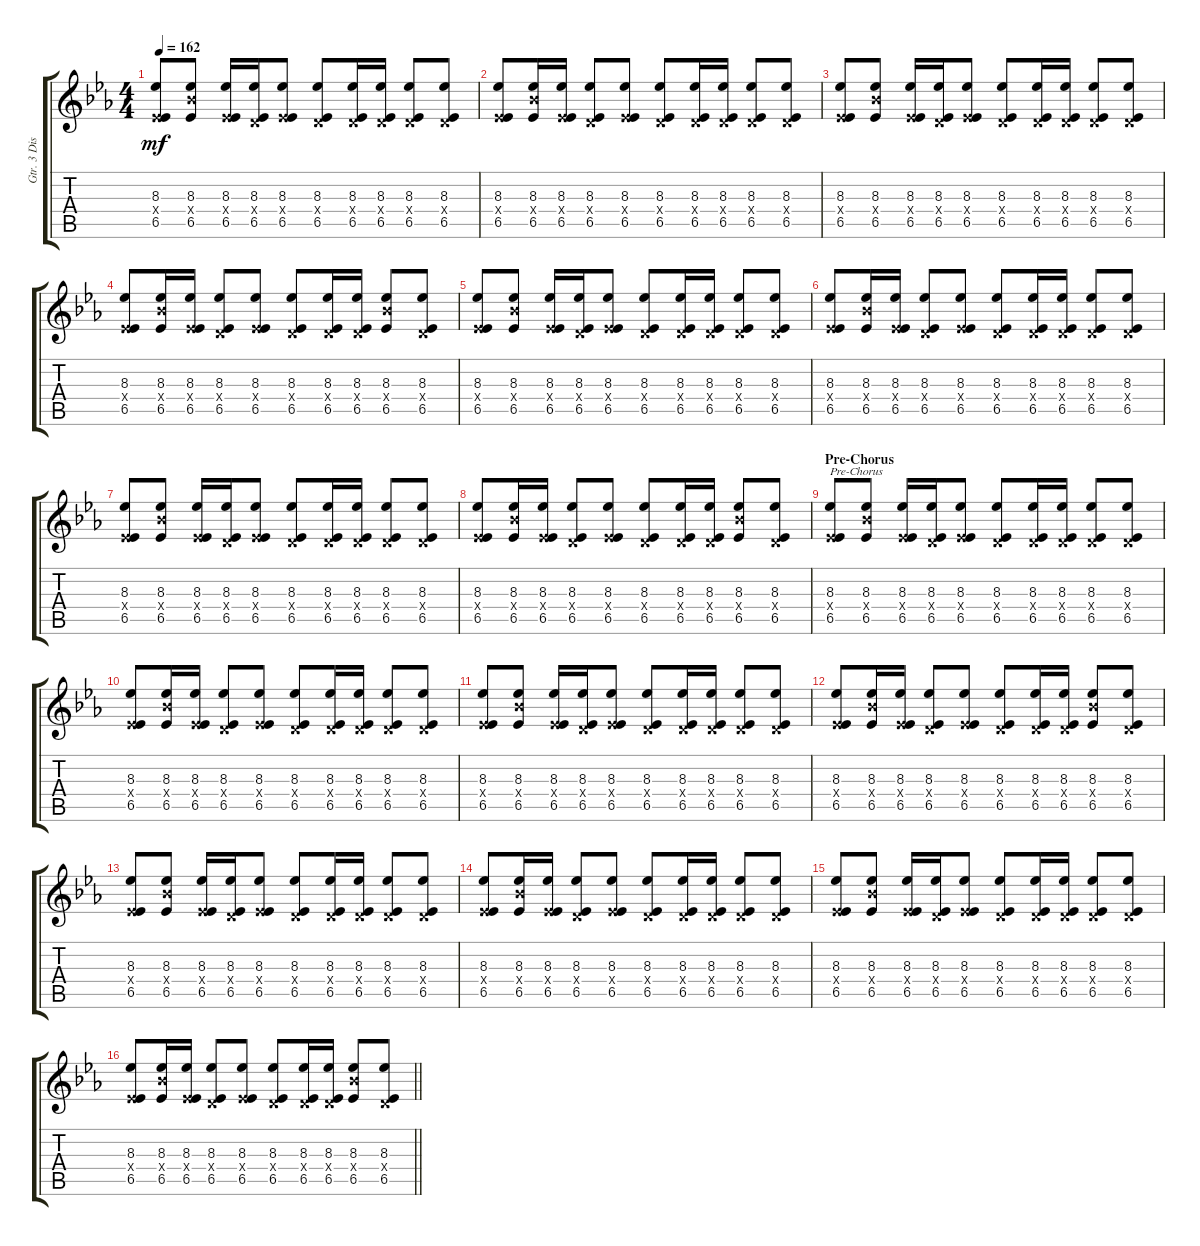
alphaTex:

\track ("Gtr. 3 Distortion" "Gtr. 3 Dis") {instrument distortionguitar}
\staff {score tabs}
\tuning (E4 B3 G3 D3 A2 D2) {hide}
\ts (4 4)
\tempo 162
\clef g2
\ks eb
(8.3 1.4{x} 6.5).8{dy mf} (8.3 8.4{x} 6.5).8 (8.3 1.4{x} 6.5).16 (8.3 0.4{x} 6.5).16 (8.3 1.4{x} 6.5).8 (8.3 0.4{x} 6.5).8 (8.3 0.4{x} 6.5).16 (8.3 0.4{x} 6.5).16 (8.3 0.4{x} 6.5).8 (8.3 0.4{x} 6.5).8 |
(8.3 1.4{x} 6.5).8 (8.3 8.4{x} 6.5).16 (8.3 1.4{x} 6.5).16 (8.3 0.4{x} 6.5).8 (8.3 1.4{x} 6.5).8 (8.3 0.4{x} 6.5).8 (8.3 0.4{x} 6.5).16 (8.3 0.4{x} 6.5).16 (8.3 0.4{x} 6.5).8 (8.3 0.4{x} 6.5).8 |
(8.3 1.4{x} 6.5).8 (8.3 8.4{x} 6.5).8 (8.3 1.4{x} 6.5).16 (8.3 0.4{x} 6.5).16 (8.3 1.4{x} 6.5).8 (8.3 0.4{x} 6.5).8 (8.3 0.4{x} 6.5).16 (8.3 0.4{x} 6.5).16 (8.3 0.4{x} 6.5).8 (8.3 0.4{x} 6.5).8 |
(8.3 1.4{x} 6.5).8 (8.3 8.4{x} 6.5).16 (8.3 1.4{x} 6.5).16 (8.3 0.4{x} 6.5).8 (8.3 1.4{x} 6.5).8 (8.3 0.4{x} 6.5).8 (8.3 0.4{x} 6.5).16 (8.3 0.4{x} 6.5).16 (8.3 8.4{x} 6.5).8 (8.3 0.4{x} 6.5).8 |
(8.3 1.4{x} 6.5).8 (8.3 8.4{x} 6.5).8 (8.3 1.4{x} 6.5).16 (8.3 0.4{x} 6.5).16 (8.3 1.4{x} 6.5).8 (8.3 0.4{x} 6.5).8 (8.3 0.4{x} 6.5).16 (8.3 0.4{x} 6.5).16 (8.3 0.4{x} 6.5).8 (8.3 0.4{x} 6.5).8 |
(8.3 1.4{x} 6.5).8 (8.3 8.4{x} 6.5).16 (8.3 1.4{x} 6.5).16 (8.3 0.4{x} 6.5).8 (8.3 1.4{x} 6.5).8 (8.3 0.4{x} 6.5).8 (8.3 0.4{x} 6.5).16 (8.3 0.4{x} 6.5).16 (8.3 0.4{x} 6.5).8 (8.3 0.4{x} 6.5).8 |
(8.3 1.4{x} 6.5).8 (8.3 8.4{x} 6.5).8 (8.3 1.4{x} 6.5).16 (8.3 0.4{x} 6.5).16 (8.3 1.4{x} 6.5).8 (8.3 0.4{x} 6.5).8 (8.3 0.4{x} 6.5).16 (8.3 0.4{x} 6.5).16 (8.3 0.4{x} 6.5).8 (8.3 0.4{x} 6.5).8 |
(8.3 1.4{x} 6.5).8 (8.3 8.4{x} 6.5).16 (8.3 1.4{x} 6.5).16 (8.3 0.4{x} 6.5).8 (8.3 1.4{x} 6.5).8 (8.3 0.4{x} 6.5).8 (8.3 0.4{x} 6.5).16 (8.3 0.4{x} 6.5).16 (8.3 8.4{x} 6.5).8 (8.3 0.4{x} 6.5).8 |
\section ("" "Pre-Chorus")
(8.3 1.4{x} 6.5).8{txt "Pre-Chorus"} (8.3 8.4{x} 6.5).8 (8.3 1.4{x} 6.5).16 (8.3 0.4{x} 6.5).16 (8.3 1.4{x} 6.5).8 (8.3 0.4{x} 6.5).8 (8.3 0.4{x} 6.5).16 (8.3 0.4{x} 6.5).16 (8.3 0.4{x} 6.5).8 (8.3 0.4{x} 6.5).8 |
(8.3 1.4{x} 6.5).8 (8.3 8.4{x} 6.5).16 (8.3 1.4{x} 6.5).16 (8.3 0.4{x} 6.5).8 (8.3 1.4{x} 6.5).8 (8.3 0.4{x} 6.5).8 (8.3 0.4{x} 6.5).16 (8.3 0.4{x} 6.5).16 (8.3 0.4{x} 6.5).8 (8.3 0.4{x} 6.5).8 |
(8.3 1.4{x} 6.5).8 (8.3 8.4{x} 6.5).8 (8.3 1.4{x} 6.5).16 (8.3 0.4{x} 6.5).16 (8.3 1.4{x} 6.5).8 (8.3 0.4{x} 6.5).8 (8.3 0.4{x} 6.5).16 (8.3 0.4{x} 6.5).16 (8.3 0.4{x} 6.5).8 (8.3 0.4{x} 6.5).8 |
(8.3 1.4{x} 6.5).8 (8.3 8.4{x} 6.5).16 (8.3 1.4{x} 6.5).16 (8.3 0.4{x} 6.5).8 (8.3 1.4{x} 6.5).8 (8.3 0.4{x} 6.5).8 (8.3 0.4{x} 6.5).16 (8.3 0.4{x} 6.5).16 (8.3 8.4{x} 6.5).8 (8.3 0.4{x} 6.5).8 |
(8.3 1.4{x} 6.5).8 (8.3 8.4{x} 6.5).8 (8.3 1.4{x} 6.5).16 (8.3 0.4{x} 6.5).16 (8.3 1.4{x} 6.5).8 (8.3 0.4{x} 6.5).8 (8.3 0.4{x} 6.5).16 (8.3 0.4{x} 6.5).16 (8.3 0.4{x} 6.5).8 (8.3 0.4{x} 6.5).8 |
(8.3 1.4{x} 6.5).8 (8.3 8.4{x} 6.5).16 (8.3 1.4{x} 6.5).16 (8.3 0.4{x} 6.5).8 (8.3 1.4{x} 6.5).8 (8.3 0.4{x} 6.5).8 (8.3 0.4{x} 6.5).16 (8.3 0.4{x} 6.5).16 (8.3 0.4{x} 6.5).8 (8.3 0.4{x} 6.5).8 |
(8.3 1.4{x} 6.5).8 (8.3 8.4{x} 6.5).8 (8.3 1.4{x} 6.5).16 (8.3 0.4{x} 6.5).16 (8.3 1.4{x} 6.5).8 (8.3 0.4{x} 6.5).8 (8.3 0.4{x} 6.5).16 (8.3 0.4{x} 6.5).16 (8.3 0.4{x} 6.5).8 (8.3 0.4{x} 6.5).8 |
\barLineRight lightlight
(8.3 1.4{x} 6.5).8 (8.3 8.4{x} 6.5).16 (8.3 1.4{x} 6.5).16 (8.3 0.4{x} 6.5).8 (8.3 1.4{x} 6.5).8 (8.3 0.4{x} 6.5).8 (8.3 0.4{x} 6.5).16 (8.3 0.4{x} 6.5).16 (8.3 8.4{x} 6.5).8 (8.3 0.4{x} 6.5).8
